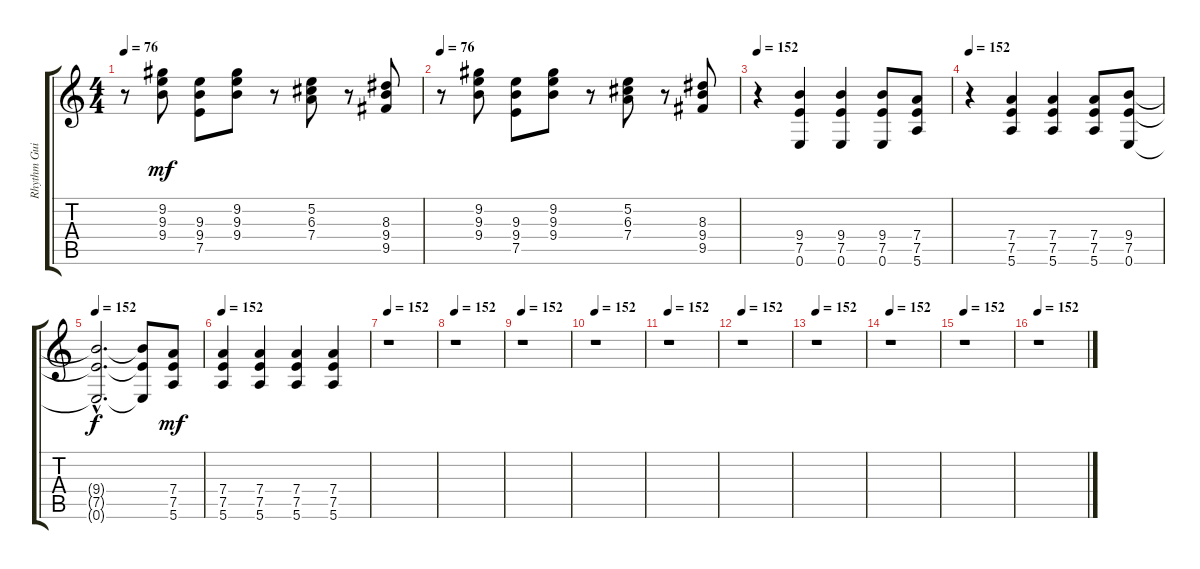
\track ("Rhythm Guitar II" "Rhythm Gui") {instrument overdrivenguitar}
\staff {score tabs}
\tuning (E4 B3 G3 D3 A2 E2) {hide}
\ts (4 4)
\tempo 76
\clef g2
\ks c
r.8{dy mf} (9.2 9.3 9.4).8 (9.3 9.4 7.5).8 (9.2 9.3 9.4).8 r.8 (5.2 6.3 7.4).8 r.8 (8.3 9.4 9.5).8 |
\tempo 76
r.8 (9.2 9.3 9.4).8 (9.3 9.4 7.5).8 (9.2 9.3 9.4).8 r.8 (5.2 6.3 7.4).8 r.8 (8.3 9.4 9.5).8 |
\tempo 152
r.4 (9.4 7.5 0.6).4 (9.4 7.5 0.6).4 (9.4 7.5 0.6).8 (7.4 7.5 5.6).8 |
\tempo 152
r.4 (7.4 7.5 5.6).4 (7.4 7.5 5.6).4 (7.4 7.5 5.6).8 (9.4 7.5 0.6).8 |
\tempo 152
(9.4{hac t} 7.5{hac t} 0.6{hac t}).2{d dy f} (9.4{t} 7.5{t} 0.6{t}).8 (7.4 7.5 5.6).8{dy mf} |
\tempo 152
(7.4 7.5 5.6).4 (7.4 7.5 5.6).4 (7.4 7.5 5.6).4 (7.4 7.5 5.6).4 |
\tempo 152
r.1 |
\tempo 152
r.1 |
\tempo 152
r.1 |
\tempo 152
r.1 |
\tempo 152
r.1 |
\tempo 152
r.1 |
\tempo 152
r.1 |
\tempo 152
r.1 |
\tempo 152
r.1 |
\tempo 152
r.1
